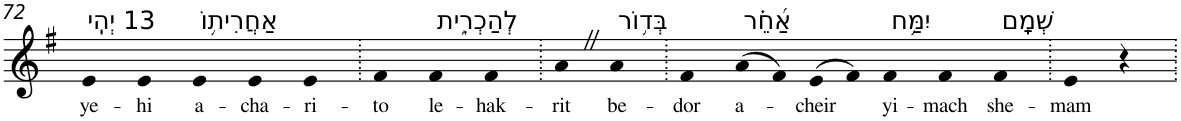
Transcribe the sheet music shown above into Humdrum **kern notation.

**kern	**text
*part1	*part1
*staff1	*staff1
*I"Piano	*
*I'Pno	*
!!LO:PB:g=z
*clefG2	*
*k[f#]	*
*G:	*
=72	=72
!LO:TX:a:t=13 יְהִֽי	!
!	!LO:LY:b
4e	ye-
!	!LO:LY:b
4e	-hi
!LO:TX:a:t=אַחֲרִית֥וֹ	!
!	!LO:LY:b
4e	a-
!	!LO:LY:b
4e	-cha-
!	!LO:LY:b
4e	-ri-
=73.	=73.
!	!LO:LY:b
4f#	-to
!LO:TX:a:t=לְהַכְרִ֑ית	!
!	!LO:LY:b
4f#	le-
!	!LO:LY:b
4f#	-hak-
=74.	=74.
!	!LO:LY:b
4aZ	-rit
!LO:TX:a:t=בְּד֥וֹר	!
!	!LO:LY:b
4a	be-
=75.	=75.
!	!LO:LY:b
4f#	-dor
!LO:TX:a:t=אַ֝חֵ֗ר	!
!	!LO:LY:b
(>8a	a-
8f#)	.
!	!LO:LY:b
(>8e	-cheir
8f#)	.
!LO:TX:a:t=יִמַּ֥ח	!
!	!LO:LY:b
4f#	yi-
!	!LO:LY:b
4f#	-mach
!LO:TX:a:t=שְׁמָֽם	!
!	!LO:LY:b
4f#	she-
=76.	=76.
!	!LO:LY:b
4e	-mam
4r	.
=.	=.
*-	*-
